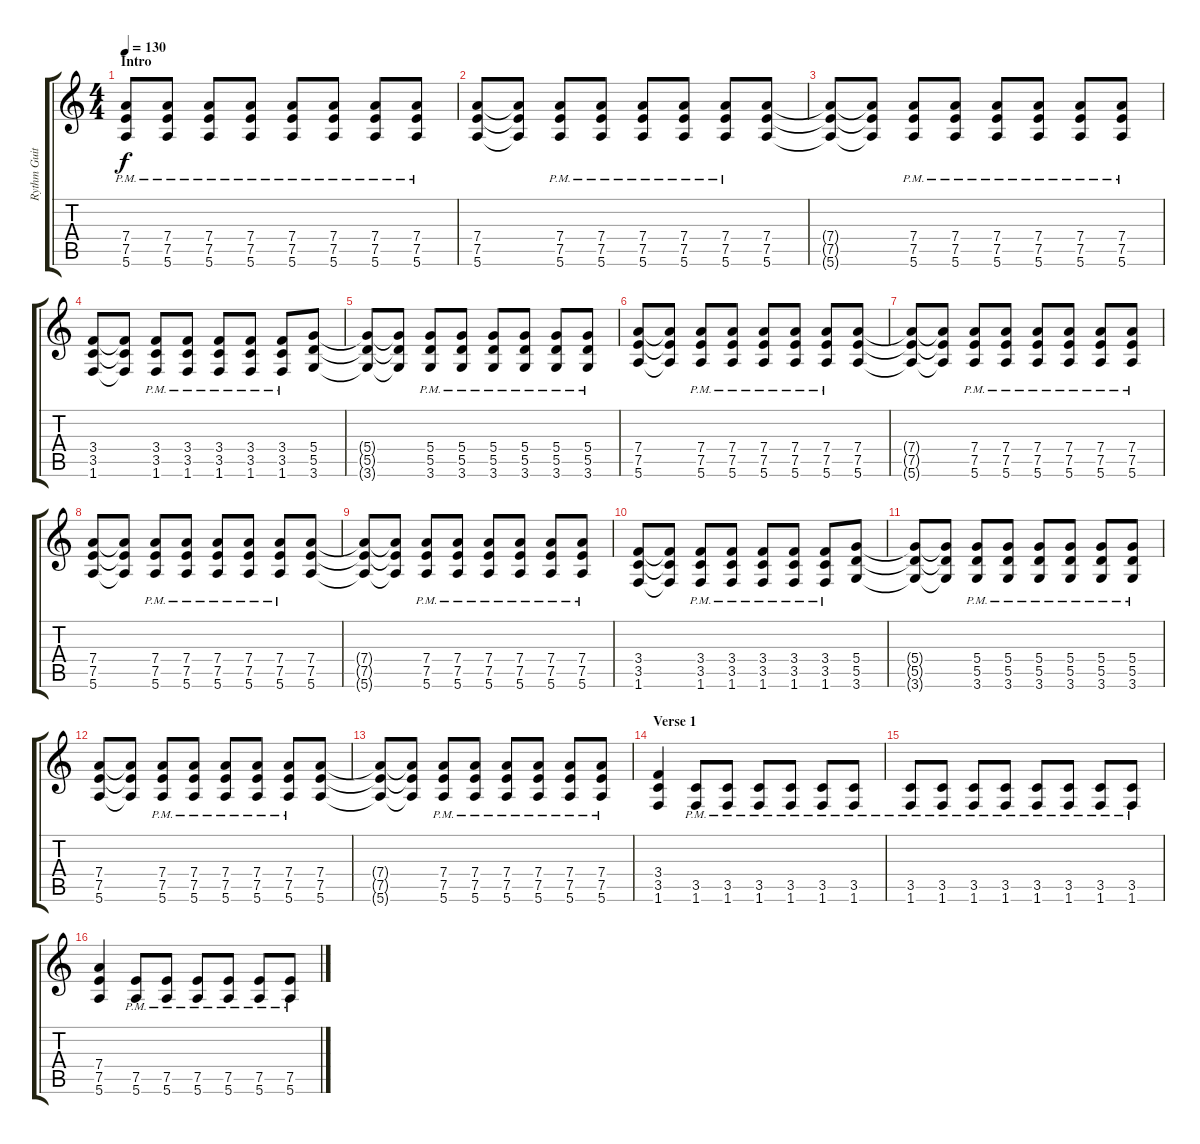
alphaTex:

\track ("Rythm Guitar" "Rythm Guit") {instrument distortionguitar}
\staff {score tabs}
\tuning (E4 B3 G3 D3 A2 E2) {hide}
\ts (4 4)
\section ("" "Intro")
\tempo 130
\clef g2
\ks c
(7.4{pm} 7.5{pm} 5.6{pm}).8{dy f instrument distortionguitar} (7.4{pm} 7.5{pm} 5.6{pm}).8 (7.4{pm} 7.5{pm} 5.6{pm}).8 (7.4{pm} 7.5{pm} 5.6{pm}).8 (7.4{pm} 7.5{pm} 5.6{pm}).8 (7.4{pm} 7.5{pm} 5.6{pm}).8 (7.4{pm} 7.5{pm} 5.6{pm}).8 (7.4{pm} 7.5{pm} 5.6{pm}).8 |
(7.4 7.5 5.6).8 (7.4{t} 7.5{t} 5.6{t}).8 (7.4{pm} 7.5{pm} 5.6{pm}).8 (7.4{pm} 7.5{pm} 5.6{pm}).8 (7.4{pm} 7.5{pm} 5.6{pm}).8 (7.4{pm} 7.5{pm} 5.6{pm}).8 (7.4{pm} 7.5{pm} 5.6{pm}).8 (7.4 7.5 5.6).8 |
(7.4{t} 7.5{t} 5.6{t}).8 (7.4{t} 7.5{t} 5.6{t}).8 (7.4{pm} 7.5{pm} 5.6{pm}).8 (7.4{pm} 7.5{pm} 5.6{pm}).8 (7.4{pm} 7.5{pm} 5.6{pm}).8 (7.4{pm} 7.5{pm} 5.6{pm}).8 (7.4{pm} 7.5{pm} 5.6{pm}).8 (7.4{pm} 7.5{pm} 5.6{pm}).8 |
(3.4 3.5 1.6).8 (3.4{t} 3.5{t} 1.6{t}).8 (3.4{pm} 3.5{pm} 1.6{pm}).8 (3.4{pm} 3.5{pm} 1.6{pm}).8 (3.4{pm} 3.5{pm} 1.6{pm}).8 (3.4{pm} 3.5{pm} 1.6{pm}).8 (3.4{pm} 3.5{pm} 1.6{pm}).8 (5.4 5.5 3.6).8 |
(5.4{t} 5.5{t} 3.6{t}).8 (5.4{t} 5.5{t} 3.6{t}).8 (5.4{pm} 5.5{pm} 3.6{pm}).8 (5.4{pm} 5.5{pm} 3.6{pm}).8 (5.4{pm} 5.5{pm} 3.6{pm}).8 (5.4{pm} 5.5{pm} 3.6{pm}).8 (5.4{pm} 5.5{pm} 3.6{pm}).8 (5.4{pm} 5.5{pm} 3.6{pm}).8 |
(7.4 7.5 5.6).8 (7.4{t} 7.5{t} 5.6{t}).8 (7.4{pm} 7.5{pm} 5.6{pm}).8 (7.4{pm} 7.5{pm} 5.6{pm}).8 (7.4{pm} 7.5{pm} 5.6{pm}).8 (7.4{pm} 7.5{pm} 5.6{pm}).8 (7.4{pm} 7.5{pm} 5.6{pm}).8 (7.4 7.5 5.6).8 |
(7.4{t} 7.5{t} 5.6{t}).8 (7.4{t} 7.5{t} 5.6{t}).8 (7.4{pm} 7.5{pm} 5.6{pm}).8 (7.4{pm} 7.5{pm} 5.6{pm}).8 (7.4{pm} 7.5{pm} 5.6{pm}).8 (7.4{pm} 7.5{pm} 5.6{pm}).8 (7.4{pm} 7.5{pm} 5.6{pm}).8 (7.4{pm} 7.5{pm} 5.6{pm}).8 |
(7.4 7.5 5.6).8 (7.4{t} 7.5{t} 5.6{t}).8 (7.4{pm} 7.5{pm} 5.6{pm}).8 (7.4{pm} 7.5{pm} 5.6{pm}).8 (7.4{pm} 7.5{pm} 5.6{pm}).8 (7.4{pm} 7.5{pm} 5.6{pm}).8 (7.4{pm} 7.5{pm} 5.6{pm}).8 (7.4 7.5 5.6).8 |
(7.4{t} 7.5{t} 5.6{t}).8 (7.4{t} 7.5{t} 5.6{t}).8 (7.4{pm} 7.5{pm} 5.6{pm}).8 (7.4{pm} 7.5{pm} 5.6{pm}).8 (7.4{pm} 7.5{pm} 5.6{pm}).8 (7.4{pm} 7.5{pm} 5.6{pm}).8 (7.4{pm} 7.5{pm} 5.6{pm}).8 (7.4{pm} 7.5{pm} 5.6{pm}).8 |
(3.4 3.5 1.6).8 (3.4{t} 3.5{t} 1.6{t}).8 (3.4{pm} 3.5{pm} 1.6{pm}).8 (3.4{pm} 3.5{pm} 1.6{pm}).8 (3.4{pm} 3.5{pm} 1.6{pm}).8 (3.4{pm} 3.5{pm} 1.6{pm}).8 (3.4{pm} 3.5{pm} 1.6{pm}).8 (5.4 5.5 3.6).8 |
(5.4{t} 5.5{t} 3.6{t}).8 (5.4{t} 5.5{t} 3.6{t}).8 (5.4{pm} 5.5{pm} 3.6{pm}).8 (5.4{pm} 5.5{pm} 3.6{pm}).8 (5.4{pm} 5.5{pm} 3.6{pm}).8 (5.4{pm} 5.5{pm} 3.6{pm}).8 (5.4{pm} 5.5{pm} 3.6{pm}).8 (5.4{pm} 5.5{pm} 3.6{pm}).8 |
(7.4 7.5 5.6).8 (7.4{t} 7.5{t} 5.6{t}).8 (7.4{pm} 7.5{pm} 5.6{pm}).8 (7.4{pm} 7.5{pm} 5.6{pm}).8 (7.4{pm} 7.5{pm} 5.6{pm}).8 (7.4{pm} 7.5{pm} 5.6{pm}).8 (7.4{pm} 7.5{pm} 5.6{pm}).8 (7.4 7.5 5.6).8 |
(7.4{t} 7.5{t} 5.6{t}).8 (7.4{t} 7.5{t} 5.6{t}).8 (7.4{pm} 7.5{pm} 5.6{pm}).8 (7.4{pm} 7.5{pm} 5.6{pm}).8 (7.4{pm} 7.5{pm} 5.6{pm}).8 (7.4{pm} 7.5{pm} 5.6{pm}).8 (7.4{pm} 7.5{pm} 5.6{pm}).8 (7.4{pm} 7.5{pm} 5.6{pm}).8 |
\section ("" "Verse 1")
(3.4 3.5 1.6).4 (3.5{pm} 1.6{pm}).8 (3.5{pm} 1.6{pm}).8 (3.5{pm} 1.6{pm}).8 (3.5{pm} 1.6{pm}).8 (3.5{pm} 1.6{pm}).8 (3.5{pm} 1.6{pm}).8 |
(3.5{pm} 1.6{pm}).8 (3.5{pm} 1.6{pm}).8 (3.5{pm} 1.6{pm}).8 (3.5{pm} 1.6{pm}).8 (3.5{pm} 1.6{pm}).8 (3.5{pm} 1.6{pm}).8 (3.5{pm} 1.6{pm}).8 (3.5{pm} 1.6{pm}).8 |
(7.4 7.5 5.6).4 (7.5{pm} 5.6{pm}).8 (7.5{pm} 5.6{pm}).8 (7.5{pm} 5.6{pm}).8 (7.5{pm} 5.6{pm}).8 (7.5{pm} 5.6{pm}).8 (7.5{pm} 5.6{pm}).8
